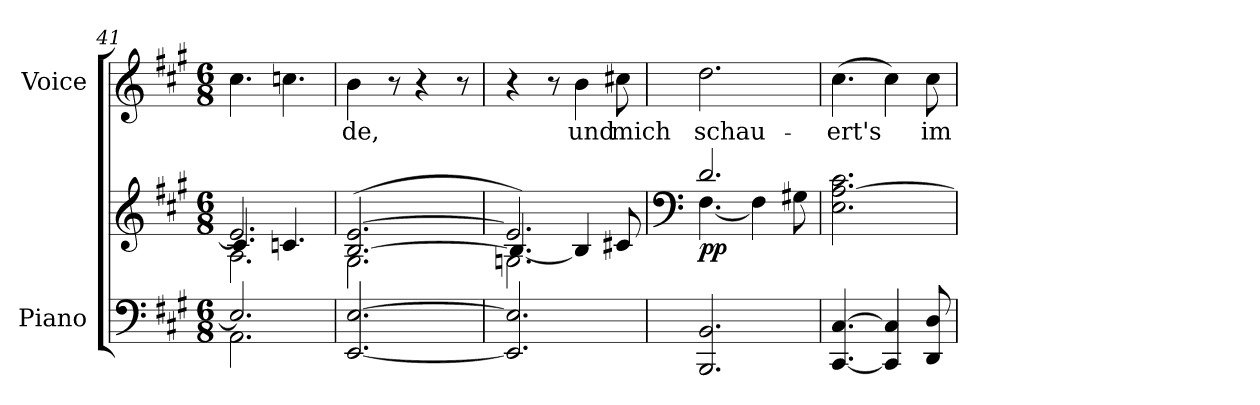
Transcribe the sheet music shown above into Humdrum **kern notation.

**kern	**kern	**dynam	**kern	**text
*part2	*part2	*part2	*part1	*part1
*staff3	*staff2	*staff2/3	*staff1	*staff1
*I"Piano	*	*	*I"Voice	*
*I'Pno	*	*	*	*
*clefF4	*clefG2	*	*clefG2	*
*k[f#c#g#]	*k[f#c#g#]	*	*k[f#c#g#]	*
*M6/8	*M6/8	*	*M6/8	*
=41	=41	=41	=41	=41
*^	*^	*	*	*
*	*	*	*^	*	*	*
2.E/]	2.AA\	2.e/]	4.c#/	2.A\	.	4.cc#\	.
.	.	.	4.cn/	.	.	4.ccn\	.
*v	*v	*	*	*	*	*	*
*	*	*v	*v	*	*	*
=42	=42	=42	=42	=42	=42
!	!	!	!	!	!LO:LY:b
[2.EE/ [2.E/	[2.B/ [2.e/	(<2.G#\	.	4b\	-de,
.	.	.	.	8r	.
.	.	.	.	4r	.
.	.	.	.	8r	.
!!LO:LB:g=z
=43	=43	=43	=43	=43	=43
*	*	*^	*	*	*
2.EE/] 2.E/]	2.e/]	4.B/_)	2.Gn\	.	4r	.
.	.	.	.	.	8r	.
!	!	!	!	!	!	!LO:LY:b
.	.	4B/]	.	.	4b\	und
!	!	!	!	!	!	!LO:LY:b
.	.	8c#X/	.	.	8cc#X\	mich
*	*v	*v	*v	*	*	*
=44	=44	=44	=44	=44
*	*clefF4	*	*	*
*	*^	*	*	*
!	!	!	!LO:DY:b	!	!LO:LY:b
2.BBB/ 2.BB/	2.d/	[4.F#\	pp	2.dd\	schau-
.	.	4F#\]	.	.	.
.	.	8G#X\	.	.	.
=45	=45	=45	=45	=45	=45
!	!	!	!	!	!LO:LY:b
*	*v	*v	*	*	*
[4.CC#/ [4.C#/	2.E\ [2.A\ 2.c#\	.	(>4.cc#\	-ert's
4CC#/] 4C#/]	.	.	4cc#\)	.
!	!	!	!	!LO:LY:b
8DD/ 8D/	.	.	8cc#\	im
=	=	=	=	=
*-	*-	*-	*-	*-
